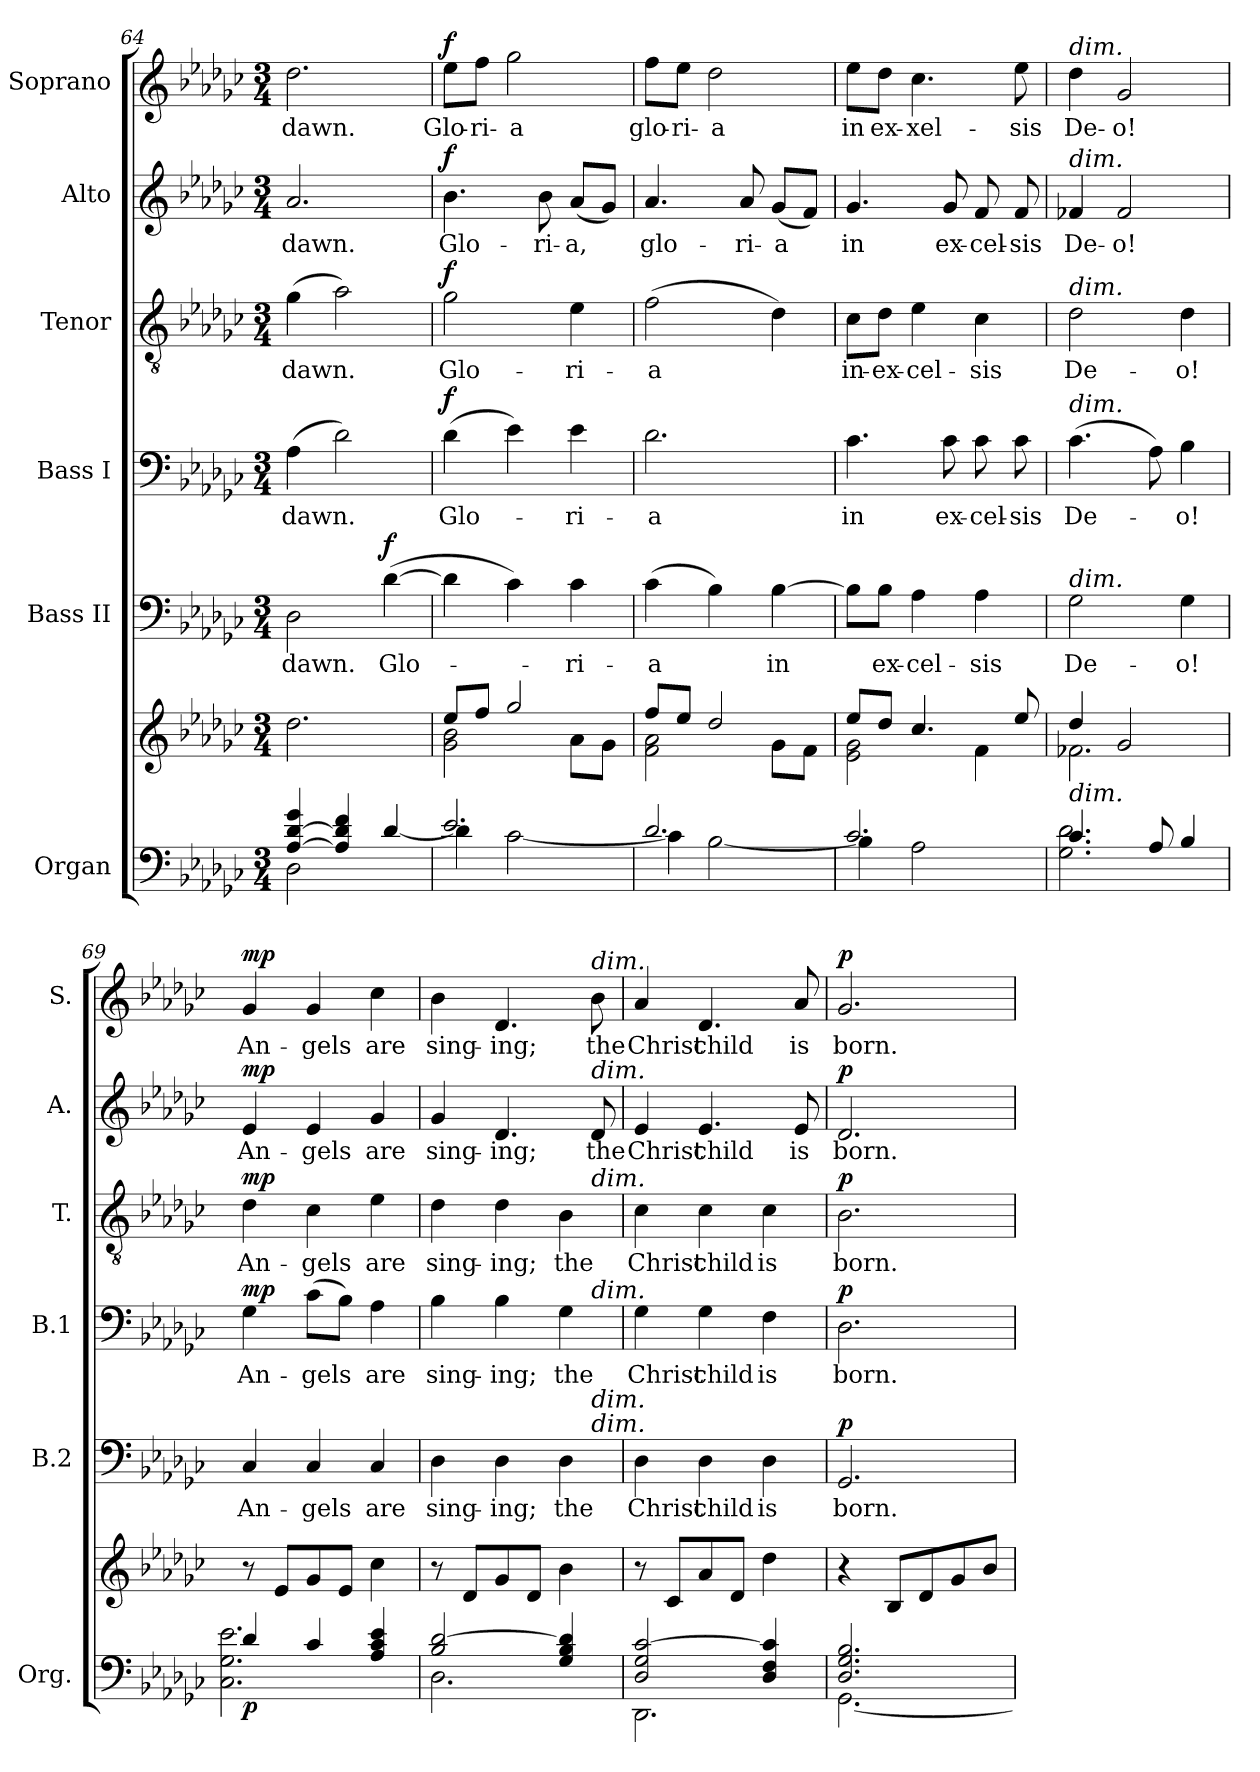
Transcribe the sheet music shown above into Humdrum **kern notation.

**kern	**kern	**dynam	**kern	**text	**dynam	**kern	**text	**dynam	**kern	**text	**dynam	**kern	**text	**dynam	**kern	**text	**dynam
*part6	*part6	*part6	*part5	*part5	*part5	*part4	*part4	*part4	*part3	*part3	*part3	*part2	*part2	*part2	*part1	*part1	*part1
*staff7	*staff6	*staff6/7	*staff5	*staff5	*staff5	*staff4	*staff4	*staff4	*staff3	*staff3	*staff3	*staff2	*staff2	*staff2	*staff1	*staff1	*staff1
*I"Organ	*	*	*I"Bass II	*	*	*I"Bass I	*	*	*I"Tenor	*	*	*I"Alto	*	*	*I"Soprano	*	*
*I'Org.	*	*	*I'B.2	*	*	*I'B.1	*	*	*I'T.	*	*	*I'A.	*	*	*I'S.	*	*
*clefF4	*clefG2	*	*clefF4	*	*	*clefF4	*	*	*clefGv2	*	*	*clefG2	*	*	*clefG2	*	*
*k[b-e-a-d-g-c-]	*k[b-e-a-d-g-c-]	*	*k[b-e-a-d-g-c-]	*	*	*k[b-e-a-d-g-c-]	*	*	*k[b-e-a-d-g-c-]	*	*	*k[b-e-a-d-g-c-]	*	*	*k[b-e-a-d-g-c-]	*	*
*M3/4	*M3/4	*	*M3/4	*	*	*M3/4	*	*	*M3/4	*	*	*M3/4	*	*	*M3/4	*	*
=64	=64	=64	=64	=64	=64	=64	=64	=64	=64	=64	=64	=64	=64	=64	=64	=64	=64
*^	*	*	*	*	*	*	*	*	*	*	*	*	*	*	*	*	*
!	!	!	!	!	!LO:LY:b	!	!	!LO:LY:b	!	!	!LO:LY:b	!	!	!LO:LY:b	!	!	!LO:LY:b	!
[4A-/ [4d-/ 4g-/	2D-\	2.dd-\	.	2D-\	dawn.	.	(>4A-\	dawn.	.	(>4g-\	dawn.	.	2.a-/	dawn.	.	2.dd-\	dawn.	.
4A-/] 4d-/] 4f/	.	.	.	.	.	.	2d-\)	.	.	2a-\)	.	.	.	.	.	.	.	.
!	!	!	!	!	!LO:LY:b	!LO:DY:b	!	!	!	!	!	!	!	!	!	!	!	!
[4d-/	4ryy	.	.	(>[4d-\	Glo-	f	.	.	.	.	.	.	.	.	.	.	.	.
=65	=65	=65	=65	=65	=65	=65	=65	=65	=65	=65	=65	=65	=65	=65	=65	=65	=65	=65
*	*	*^	*	*	*	*	*	*	*	*	*	*	*	*	*	*	*	*
!	!	!	!	!	!	!	!	!	!LO:LY:b	!LO:DY:b	!	!LO:LY:b	!LO:DY:b	!	!LO:LY:b	!LO:DY:b	!	!LO:LY:b	!LO:DY:b
2.e-/	4d-\]	8ee-/L	2g-\ 2b-\	.	4d-\]	.	.	(>4d-\	Glo-	f	2g-\	Glo-	f	4.b-\	Glo-	f	8ee-\L	Glo-	f
!	!	!	!	!	!	!	!	!	!	!	!	!	!	!	!	!	!	!LO:LY:b	!
.	.	8ff/J	.	.	.	.	.	.	.	.	.	.	.	.	.	.	8ff\J	-ri-	.
!	!	!	!	!	!	!	!	!	!	!	!	!	!	!	!	!	!	!LO:LY:b	!
.	[2c-\	2gg-/	.	.	4c-\)	.	.	4e-\)	.	.	.	.	.	.	.	.	2gg-\	-a	.
!	!	!	!	!	!	!	!	!	!	!	!	!	!	!	!LO:LY:b	!	!	!	!
.	.	.	.	.	.	.	.	.	.	.	.	.	.	8b-\	-ri-	.	.	.	.
!	!	!	!	!	!	!LO:LY:b	!	!	!LO:LY:b	!	!	!LO:LY:b	!	!	!LO:LY:b	!	!	!	!
.	.	.	8a-\L	.	4c-\	-ri-	.	4e-\	-ri-	.	4e-\	-ri-	.	(<8a-/L	-a,	.	.	.	.
.	.	.	8g-\J	.	.	.	.	.	.	.	.	.	.	8g-/J)	.	.	.	.	.
=66	=66	=66	=66	=66	=66	=66	=66	=66	=66	=66	=66	=66	=66	=66	=66	=66	=66	=66	=66
!	!	!	!	!	!	!LO:LY:b	!	!	!LO:LY:b	!	!	!LO:LY:b	!	!	!LO:LY:b	!	!	!LO:LY:b	!
2.d-/	4c-\]	8ff/L	2f\ 2a-\	.	(>4c-\	-a	.	2.d-\	-a	.	(>2f\	-a	.	4.a-/	glo-	.	8ff\L	glo-	.
!	!	!	!	!	!	!	!	!	!	!	!	!	!	!	!	!	!	!LO:LY:b	!
.	.	8ee-/J	.	.	.	.	.	.	.	.	.	.	.	.	.	.	8ee-\J	-ri-	.
!	!	!	!	!	!	!	!	!	!	!	!	!	!	!	!	!	!	!LO:LY:b	!
.	[2B-\	2dd-/	.	.	4B-\)	.	.	.	.	.	.	.	.	.	.	.	2dd-\	-a	.
!	!	!	!	!	!	!	!	!	!	!	!	!	!	!	!LO:LY:b	!	!	!	!
.	.	.	.	.	.	.	.	.	.	.	.	.	.	8a-/	-ri-	.	.	.	.
!	!	!	!	!	!	!LO:LY:b	!	!	!	!	!	!	!	!	!LO:LY:b	!	!	!	!
.	.	.	8g-\L	.	[4B-\	in	.	.	.	.	4d-\)	.	.	(<8g-/L	-a	.	.	.	.
.	.	.	8f\J	.	.	.	.	.	.	.	.	.	.	8f/J)	.	.	.	.	.
!!LO:PB:g=z
=67	=67	=67	=67	=67	=67	=67	=67	=67	=67	=67	=67	=67	=67	=67	=67	=67	=67	=67	=67
!	!	!	!	!	!	!	!	!	!LO:LY:b	!	!	!LO:LY:b	!	!	!LO:LY:b	!	!	!LO:LY:b	!
2.c-/	4B-\]	8ee-/L	2e-\ 2g-\	.	8B-\L]	.	.	4.c-\	in	.	8c-\L	in-	.	4.g-/	in	.	8ee-\L	in	.
!	!	!	!	!	!	!LO:LY:b	!	!	!	!	!	!LO:LY:b	!	!	!	!	!	!LO:LY:b	!
.	.	8dd-/J	.	.	8B-\J	ex-	.	.	.	.	8d-\J	-ex-	.	.	.	.	8dd-\J	ex-	.
!	!	!	!	!	!	!LO:LY:b	!	!	!	!	!	!LO:LY:b	!	!	!	!	!	!LO:LY:b	!
.	2A-\	4.cc-/	.	.	4A-\	-cel-	.	.	.	.	4e-\	-cel-	.	.	.	.	4.cc-\	-xel-	.
!	!	!	!	!	!	!	!	!	!LO:LY:b	!	!	!	!	!	!LO:LY:b	!	!	!	!
.	.	.	.	.	.	.	.	8c-\	ex-	.	.	.	.	8g-/	ex-	.	.	.	.
!	!	!	!	!	!	!LO:LY:b	!	!	!LO:LY:b	!	!	!LO:LY:b	!	!	!LO:LY:b	!	!	!	!
.	.	.	4f\	.	4A-\	-sis	.	8c-\	-cel-	.	4c-\	-sis	.	8f/	-cel-	.	.	.	.
!	!	!	!	!	!	!	!	!	!LO:LY:b	!	!	!	!	!	!LO:LY:b	!	!	!LO:LY:b	!
.	.	8ee-/	.	.	.	.	.	8c-\	-sis	.	.	.	.	8f/	-sis	.	8ee-\	-sis	.
=68	=68	=68	=68	=68	=68	=68	=68	=68	=68	=68	=68	=68	=68	=68	=68	=68	=68	=68	=68
!	!	!	!	!	!	!	!	!	!	!	!	!	!	!	!	!	!LO:TX:a:i:t=dim.	!	!
!	!	!	!	!	!	!	!	!	!	!	!	!	!	!LO:TX:a:i:t=dim.	!	!	!	!	!
!	!	!	!	!	!	!	!	!	!	!	!LO:TX:a:i:t=dim.	!	!	!	!	!	!	!	!
!	!	!	!	!	!	!	!	!LO:TX:a:i:t=dim.	!	!	!	!	!	!	!	!	!	!	!
!	!	!	!	!	!LO:TX:a:i:t=dim.	!	!	!	!	!	!	!	!	!	!	!	!	!	!
!LO:TX:a:i:t=dim.	!	!	!	!	!	!	!	!	!	!	!	!	!	!	!	!	!	!	!
!	!	!	!	!	!	!LO:LY:b	!	!	!LO:LY:b	!	!	!LO:LY:b	!	!	!LO:LY:b	!	!	!LO:LY:b	!
4.c-/	2.G-\ 2.d-\	4dd-/	2.f-X\	.	2G-\	De-	.	(>4.c-\	De-	.	2d-\	De-	.	4f-X/	De-	.	4dd-\	De-	.
!	!	!	!	!	!	!	!	!	!	!	!	!	!	!	!LO:LY:b	!	!	!LO:LY:b	!
.	.	2g-/	.	.	.	.	.	.	.	.	.	.	.	2f-/	-o!	.	2g-/	-o!	.
8A-/	.	.	.	.	.	.	.	8A-\)	.	.	.	.	.	.	.	.	.	.	.
!	!	!	!	!	!	!LO:LY:b	!	!	!LO:LY:b	!	!	!LO:LY:b	!	!	!	!	!	!	!
4B-/	.	.	.	.	4G-\	-o!	.	4B-\	-o!	.	4d-\	-o!	.	.	.	.	.	.	.
*	*	*v	*v	*	*	*	*	*	*	*	*	*	*	*	*	*	*	*	*
=69	=69	=69	=69	=69	=69	=69	=69	=69	=69	=69	=69	=69	=69	=69	=69	=69	=69	=69
!	!	!	!LO:DY:b=2	!	!LO:LY:b	!LO:DY:b	!	!LO:LY:b	!	!	!LO:LY:b	!	!	!LO:LY:b	!	!	!LO:LY:b	!
!	!	!	!	!	!	!LO:DY:n=1:b	!	!	!LO:DY:b	!	!	!LO:DY:b	!	!	!LO:DY:b	!	!	!LO:DY:b
4d-/	2.C-\ 2.G-\ 2.e-\	8r	p	4C-/	An-	mp mp	4G-\	An-	mp	4d-\	An-	mp	4e-/	An-	mp	4g-/	An-	mp
.	.	8e-/L	.	.	.	.	.	.	.	.	.	.	.	.	.	.	.	.
!	!	!	!	!	!LO:LY:b	!	!	!LO:LY:b	!	!	!LO:LY:b	!	!	!LO:LY:b	!	!	!LO:LY:b	!
4c-/	.	8g-/	.	4C-/	-gels	.	(>8c-\L	-gels	.	4c-\	-gels	.	4e-/	-gels	.	4g-/	-gels	.
.	.	8e-/J	.	.	.	.	8B-\J)	.	.	.	.	.	.	.	.	.	.	.
!	!	!	!	!	!LO:LY:b	!	!	!LO:LY:b	!	!	!LO:LY:b	!	!	!LO:LY:b	!	!	!LO:LY:b	!
4A-/ 4c-/ 4e-/	.	4cc-\	.	4C-/	are	.	4A-\	are	.	4e-\	are	.	4g-/	are	.	4cc-\	are	.
=70	=70	=70	=70	=70	=70	=70	=70	=70	=70	=70	=70	=70	=70	=70	=70	=70	=70	=70
!	!	!	!	!	!LO:LY:b	!	!	!LO:LY:b	!	!	!LO:LY:b	!	!	!LO:LY:b	!	!	!LO:LY:b	!
*	*	*	*	*^	*	*	*^	*	*	*^	*	*	*	*	*	*	*	*
2B-/ [2d-/	2.D-\	8r	.	4D-\	2ryy	sing-	.	4B-\	2ryy	sing-	.	4d-\	2ryy	sing-	.	4g-/	sing-	.	4b-\	sing-	.
.	.	8d-/L	.	.	.	.	.	.	.	.	.	.	.	.	.	.	.	.	.	.	.
!	!	!	!	!	!	!LO:LY:b	!	!	!	!LO:LY:b	!	!	!	!LO:LY:b	!	!	!LO:LY:b	!	!	!LO:LY:b	!
.	.	8g-/	.	4D-\	.	-ing;	.	4B-\	.	-ing;	.	4d-\	.	-ing;	.	4.d-/	-ing;	.	4.d-/	-ing;	.
.	.	8d-/J	.	.	.	.	.	.	.	.	.	.	.	.	.	.	.	.	.	.	.
!	!	!	!	!	!	!LO:LY:b	!	!	!	!LO:LY:b	!	!	!	!LO:LY:b	!	!	!	!	!	!	!
4G-/ 4B-/ 4d-/]	.	4b-\	.	4D-\	8ryy	the	.	4G-\	8ryy	the	.	4B-\	8ryy	the	.	.	.	.	.	.	.
!	!	!	!	!	!	!	!	!	!	!	!	!	!	!	!	!	!	!	!LO:TX:a:i:t=dim.	!	!
!	!	!	!	!	!	!	!	!	!	!	!	!	!	!	!	!LO:TX:a:i:t=dim.	!	!	!	!	!
!	!	!	!	!	!	!	!	!	!	!	!	!	!LO:TX:a:i:t=dim.	!	!	!	!	!	!	!	!
!	!	!	!	!	!	!	!	!	!LO:TX:a:i:t=dim.	!	!	!	!	!	!	!	!	!	!	!	!
!	!	!	!	!	!LO:TX:a:i:t=dim.	!	!	!	!	!	!	!	!	!	!	!	!	!	!	!	!
!	!	!	!	!	!LO:TX:a:i:t=dim.	!	!	!	!	!	!	!	!	!	!	!	!	!	!	!	!
!	!	!	!	!	!	!	!	!	!	!	!	!	!	!	!	!	!LO:LY:b	!	!	!LO:LY:b	!
.	.	.	.	.	8ryy	.	.	.	8ryy	.	.	.	8ryy	.	.	8d-/	the	.	8b-\	the	.
=71	=71	=71	=71	=71	=71	=71	=71	=71	=71	=71	=71	=71	=71	=71	=71	=71	=71	=71	=71	=71	=71
!	!	!	!	!	!	!LO:LY:b	!	!	!	!LO:LY:b	!	!	!	!LO:LY:b	!	!	!LO:LY:b	!	!	!LO:LY:b	!
*	*	*	*	*v	*v	*	*	*	*	*	*	*v	*v	*	*	*	*	*	*	*	*
*	*	*	*	*	*	*	*v	*v	*	*	*	*	*	*	*	*	*	*	*
2D-/ 2G-/ [2c-/	2.DD-\	8r	.	4D-\	Christ	.	4G-\	Christ	.	4c-\	Christ	.	4e-/	Christ	.	4a-/	Christ	.
.	.	8c-/L	.	.	.	.	.	.	.	.	.	.	.	.	.	.	.	.
!	!	!	!	!	!LO:LY:b	!	!	!LO:LY:b	!	!	!LO:LY:b	!	!	!LO:LY:b	!	!	!LO:LY:b	!
.	.	8a-/	.	4D-\	child	.	4G-\	child	.	4c-\	child	.	4.e-/	child	.	4.d-/	child	.
.	.	8d-/J	.	.	.	.	.	.	.	.	.	.	.	.	.	.	.	.
!	!	!	!	!	!LO:LY:b	!	!	!LO:LY:b	!	!	!LO:LY:b	!	!	!	!	!	!	!
4D-/ 4F/ 4c-/]	.	4dd-\	.	4D-\	is	.	4F\	is	.	4c-\	is	.	.	.	.	.	.	.
!	!	!	!	!	!	!	!	!	!	!	!	!	!	!LO:LY:b	!	!	!LO:LY:b	!
.	.	.	.	.	.	.	.	.	.	.	.	.	8e-/	is	.	8a-/	is	.
=72	=72	=72	=72	=72	=72	=72	=72	=72	=72	=72	=72	=72	=72	=72	=72	=72	=72	=72
!	!	!	!	!	!LO:LY:b	!LO:DY:b	!	!LO:LY:b	!LO:DY:b	!	!LO:LY:b	!LO:DY:b	!	!LO:LY:b	!LO:DY:b	!	!LO:LY:b	!LO:DY:b
2.D-/ 2.G-/ 2.B-/	[2.GG-\	4r	.	2.GG-/	born.	p	2.D-\	born.	p	2.B-\	born.	p	2.d-/	born.	p	2.g-/	born.	p
.	.	8B-/L	.	.	.	.	.	.	.	.	.	.	.	.	.	.	.	.
.	.	8d-/	.	.	.	.	.	.	.	.	.	.	.	.	.	.	.	.
.	.	8g-/	.	.	.	.	.	.	.	.	.	.	.	.	.	.	.	.
.	.	8b-/J	.	.	.	.	.	.	.	.	.	.	.	.	.	.	.	.
*v	*v	*	*	*	*	*	*	*	*	*	*	*	*	*	*	*	*	*
=	=	=	=	=	=	=	=	=	=	=	=	=	=	=	=	=	=
*-	*-	*-	*-	*-	*-	*-	*-	*-	*-	*-	*-	*-	*-	*-	*-	*-	*-
